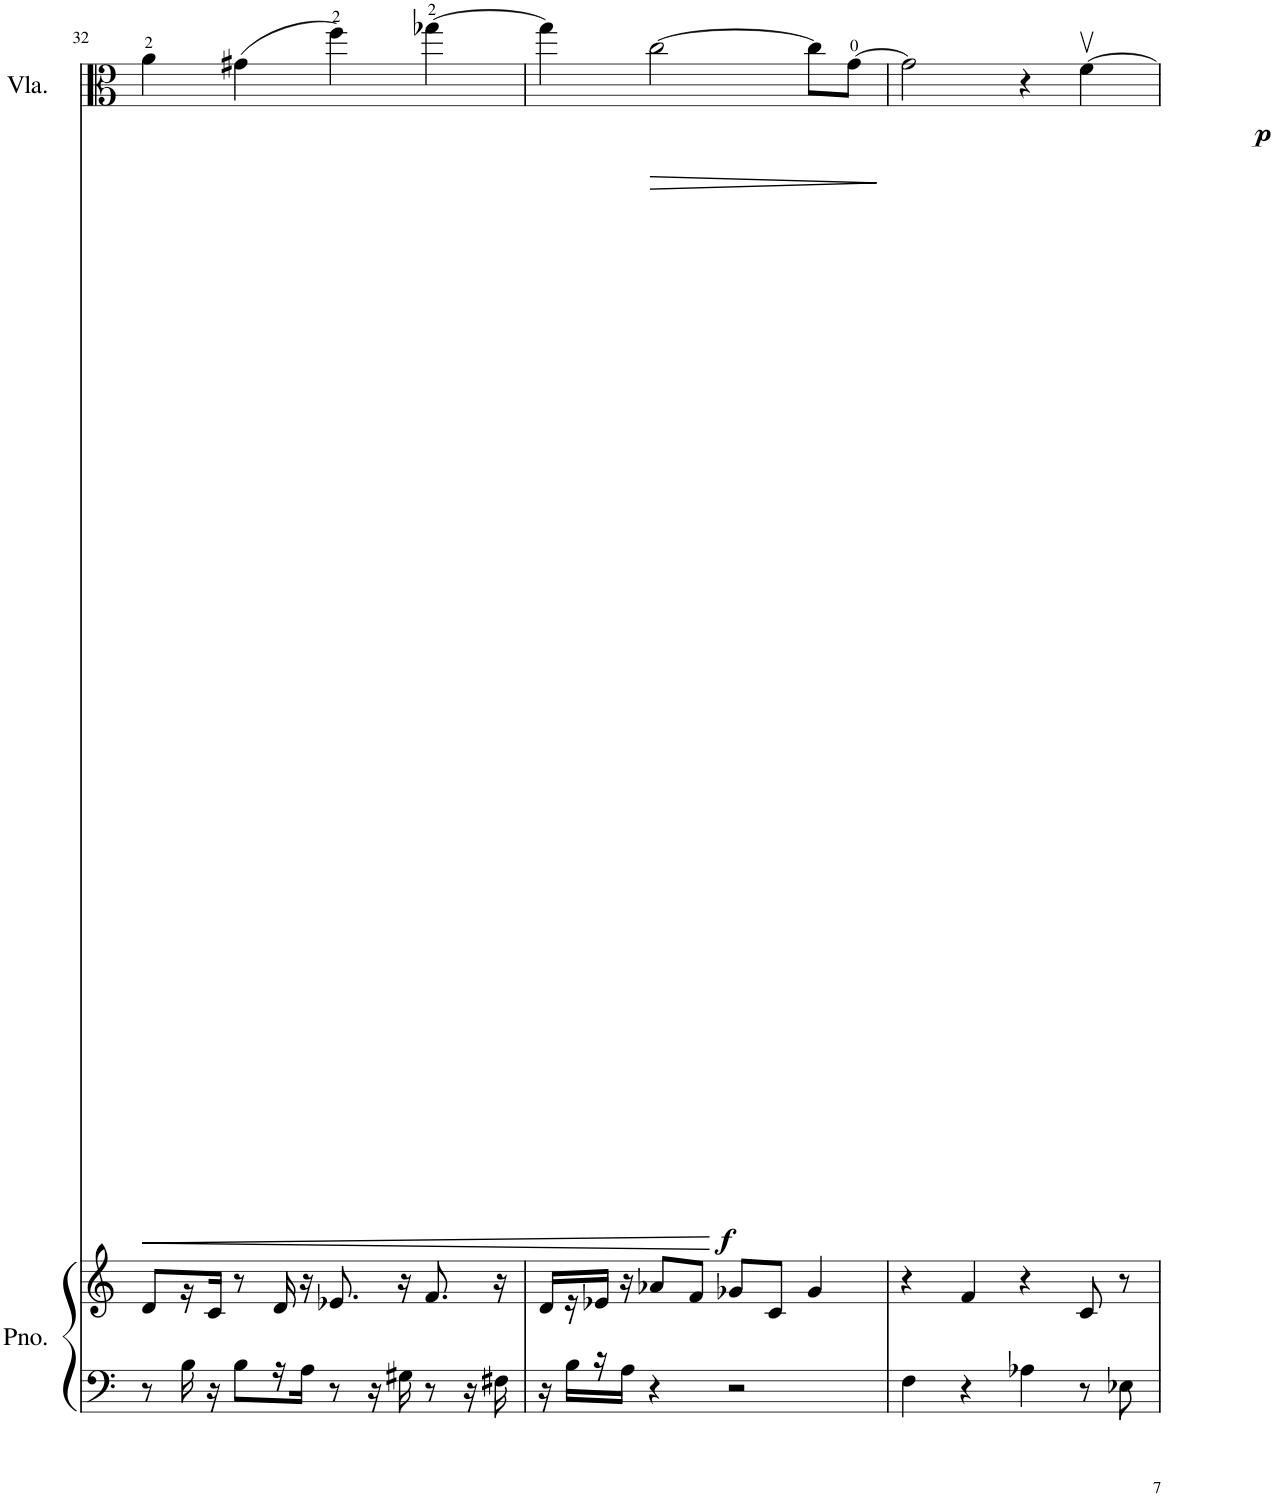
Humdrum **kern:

**kern	**kern	**kern	**dynam
*part2	*part2	*part1	*part1
*staff3	*staff2	*staff1	*staff1
*I"Piano	*	*I"Viola	*
*I'Pno.	*	*I'Vla.	*
!!LO:PB:g=z
*clefF4	*clefG2	*clefC3	*
*k[]	*k[]	*k[]	*
*M4/4	*M4/4	*M4/4	*
=32	=32	=32	=32
!	!	!	!LO:HP:b
8r	8d/L	4a\	<
16B\	16r	.	.
16r	16c/JJ	.	.
8B\L	8r	(4g#X\	.
16r	16d/	.	.
16A\JJ	16r	.	.
8r	8.e-X/	4ff\)	.
16r	.	.	.
16G#X\	16r	.	.
!	!	!	!LO:DY:n=1:b
8r	8.f/	[4gg-X\	[ f
16r	.	.	.
16F#X\	16r	.	.
=33	=33	=33	=33
16r	16d/LL	4gg-\]	.
16B\LL	16r	.	.
16r	16e-X/JJ	.	.
16A\JJ	16r	.	.
!	!	!	!LO:HP:b
4r	8a-X/L	[2cc\	>
.	8f/J	.	.
2r	8g-X/L	.	.
.	8c/J	.	.
.	4g-/	8cc\L]	.
.	.	[8g\J	.
.	.	.	]
=34	=34	=34	=34
4F\	4r	2g\]	.
4r	4f/	.	.
4A-X\	4r	4r	.
!	!	!	!LO:DY:b
8r	8c/	[4fv\	p
8E-X\	8r	.	.
=	=	=	=
*-	*-	*-	*-
